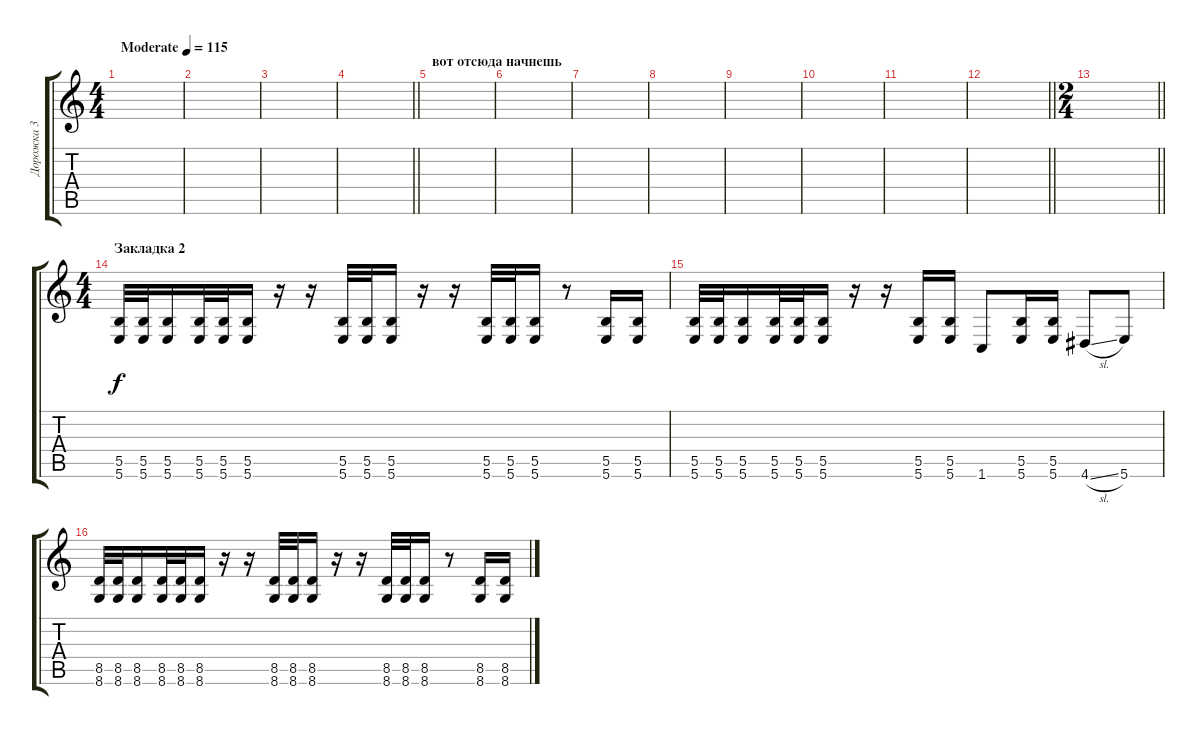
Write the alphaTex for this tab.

\track ("Дорожка 3" "Дорожка 3") {instrument distortionguitar}
\staff {score tabs}
\tuning (Db4 Ab3 E3 B2 Gb2 B1) {hide}
\ts (4 4)
\tempo (115 "Moderate")
\clef g2
\ks c
|
|
|
\barLineRight lightlight
|
\section ("" "вот отсюда начнешь")
|
|
|
|
|
|
|
\barLineRight lightlight
|
\ts (2 4)
\barLineRight lightlight
|
\ts (4 4)
\section ("" "Закладка 2")
(5.5 5.6).32 (5.5 5.6).32 (5.5 5.6).16 (5.5 5.6).32 (5.5 5.6).32 (5.5 5.6).16 r.16 r.16 (5.5 5.6).32 (5.5 5.6).32 (5.5 5.6).16 r.16 r.16 (5.5 5.6).32 (5.5 5.6).32 (5.5 5.6).16 r.8 (5.5 5.6).16 (5.5 5.6).16 |
(5.5 5.6).32 (5.5 5.6).32 (5.5 5.6).16 (5.5 5.6).32 (5.5 5.6).32 (5.5 5.6).16 r.16 r.16 (5.5 5.6).16 (5.5 5.6).16 1.6.8 (5.5 5.6).16 (5.5 5.6).16 4.6{sl}.8 5.6.8 |
(8.5 8.6).32 (8.5 8.6).32 (8.5 8.6).16 (8.5 8.6).32 (8.5 8.6).32 (8.5 8.6).16 r.16 r.16 (8.5 8.6).32 (8.5 8.6).32 (8.5 8.6).16 r.16 r.16 (8.5 8.6).32 (8.5 8.6).32 (8.5 8.6).16 r.8 (8.5 8.6).16 (8.5 8.6).16
